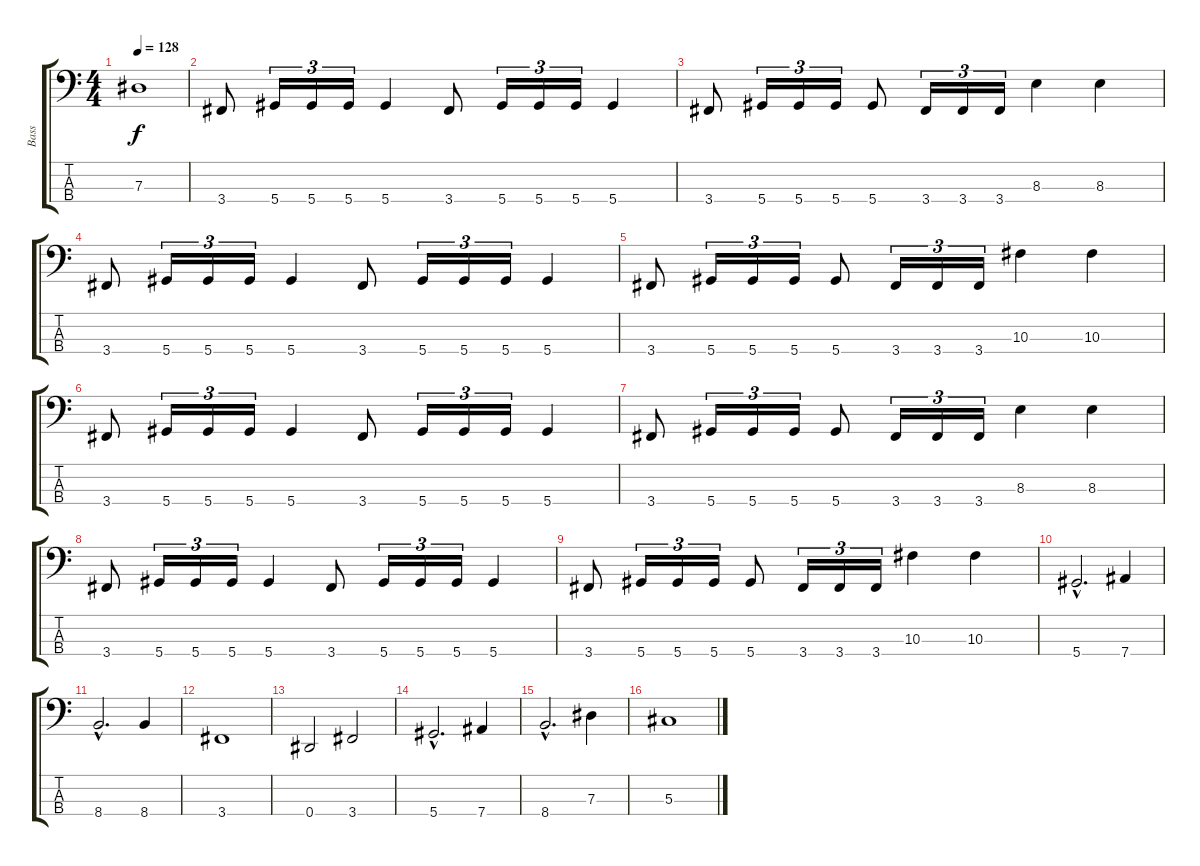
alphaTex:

\track ("Bass" "Bass") {instrument electricbassfinger}
\staff {score tabs}
\tuning (Gb2 Db2 Ab1 Eb1) {hide}
\ts (4 4)
\tempo 128
\clef f4
\ks c
7.3{t}.1{dy f} |
3.4.8 5.4.16{tu (3 2)} 5.4.16{tu (3 2)} 5.4.16{tu (3 2)} 5.4.4 3.4.8 5.4.16{tu (3 2)} 5.4.16{tu (3 2)} 5.4.16{tu (3 2)} 5.4.4 |
3.4.8 5.4.16{tu (3 2)} 5.4.16{tu (3 2)} 5.4.16{tu (3 2)} 5.4.8 3.4.16{tu (3 2)} 3.4.16{tu (3 2)} 3.4.16{tu (3 2)} 8.3.4 8.3.4 |
3.4.8 5.4.16{tu (3 2)} 5.4.16{tu (3 2)} 5.4.16{tu (3 2)} 5.4.4 3.4.8 5.4.16{tu (3 2)} 5.4.16{tu (3 2)} 5.4.16{tu (3 2)} 5.4.4 |
3.4.8 5.4.16{tu (3 2)} 5.4.16{tu (3 2)} 5.4.16{tu (3 2)} 5.4.8 3.4.16{tu (3 2)} 3.4.16{tu (3 2)} 3.4.16{tu (3 2)} 10.3.4 10.3.4 |
3.4.8 5.4.16{tu (3 2)} 5.4.16{tu (3 2)} 5.4.16{tu (3 2)} 5.4.4 3.4.8 5.4.16{tu (3 2)} 5.4.16{tu (3 2)} 5.4.16{tu (3 2)} 5.4.4 |
3.4.8 5.4.16{tu (3 2)} 5.4.16{tu (3 2)} 5.4.16{tu (3 2)} 5.4.8 3.4.16{tu (3 2)} 3.4.16{tu (3 2)} 3.4.16{tu (3 2)} 8.3.4 8.3.4 |
3.4.8 5.4.16{tu (3 2)} 5.4.16{tu (3 2)} 5.4.16{tu (3 2)} 5.4.4 3.4.8 5.4.16{tu (3 2)} 5.4.16{tu (3 2)} 5.4.16{tu (3 2)} 5.4.4 |
3.4.8 5.4.16{tu (3 2)} 5.4.16{tu (3 2)} 5.4.16{tu (3 2)} 5.4.8 3.4.16{tu (3 2)} 3.4.16{tu (3 2)} 3.4.16{tu (3 2)} 10.3.4 10.3.4 |
5.4{hac}.2{d} 7.4.4 |
8.4{hac}.2{d} 8.4.4 |
3.4.1 |
0.4.2 3.4.2 |
5.4{hac}.2{d} 7.4.4 |
8.4{hac}.2{d} 7.3.4 |
5.3.1
